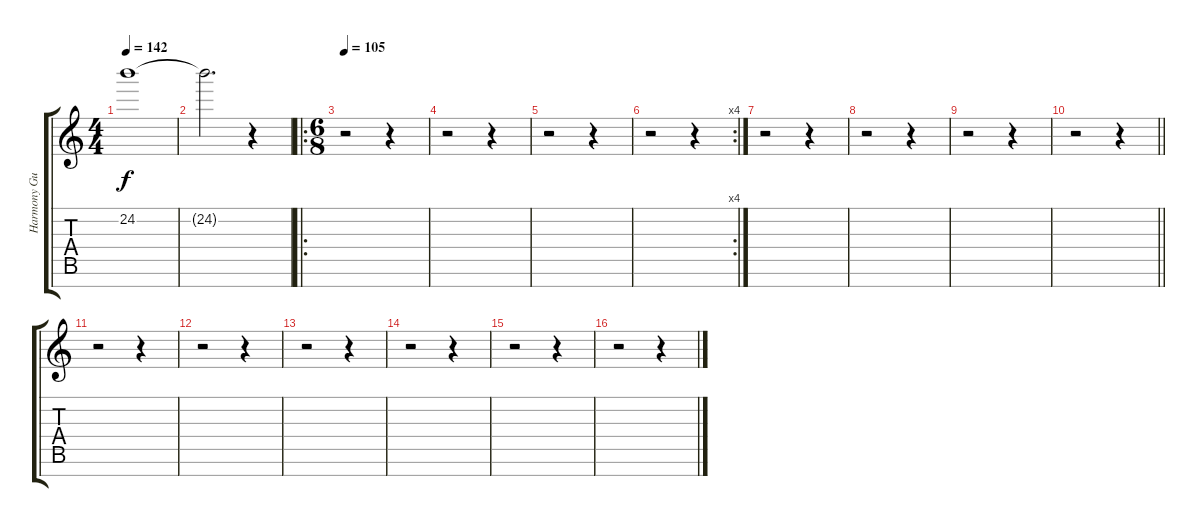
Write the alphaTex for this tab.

\track ("Harmony Guitar" "Harmony Gu") {instrument distortionguitar}
\staff {score tabs}
\tuning (E4 B3 G3 D3 A2 E2 B1) {hide}
\ts (4 4)
\tempo 142
\clef g2
\ks c
24.2.1{dy f} |
24.2{t}.2{d} r.4 |
\ro
\ts (6 8)
\tempo 105
r.2 r.4 |
r.2 r.4 |
r.2 r.4 |
\rc 4
r.2 r.4 |
r.2 r.4 |
r.2 r.4 |
r.2 r.4 |
\barLineRight lightlight
r.2 r.4 |
r.2 r.4 |
r.2 r.4 |
r.2 r.4 |
r.2 r.4 |
r.2 r.4 |
r.2 r.4
